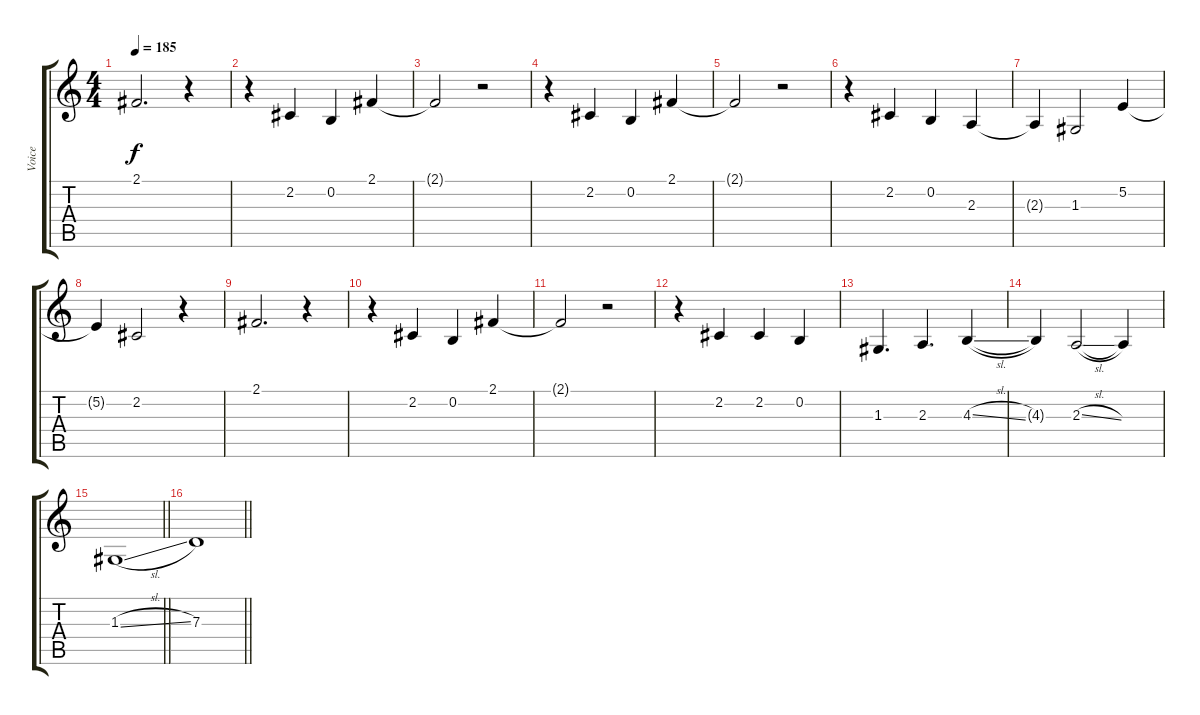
\track ("Voice" "Voice") {instrument oboe}
\staff {score tabs}
\tuning (E4 B3 G3 D3 A2 E2) {hide}
\ts (4 4)
\tempo 185
\clef g2
\ks c
2.1.2{d dy f} r.4 |
r.4 2.2.4 0.2.4 2.1.4 |
2.1{t}.2 r.2 |
r.4 2.2.4 0.2.4 2.1.4 |
2.1{t}.2 r.2 |
r.4 2.2.4 0.2.4 2.3.4 |
2.3{t}.4 1.3.2 5.2.4 |
5.2{t}.4 2.2.2 r.4 |
2.1.2{d} r.4 |
r.4 2.2.4 0.2.4 2.1.4 |
2.1{t}.2 r.2 |
r.4 2.2.4 2.2.4 0.2.4 |
1.3.4{d} 2.3.4{d} 4.3{sl}.4 |
4.3{t}.4 2.3{sl}.2 2.3{t}.4 |
\barLineRight lightlight
1.3{sl}.1 |
\barLineRight lightlight
7.3{sl}.1
